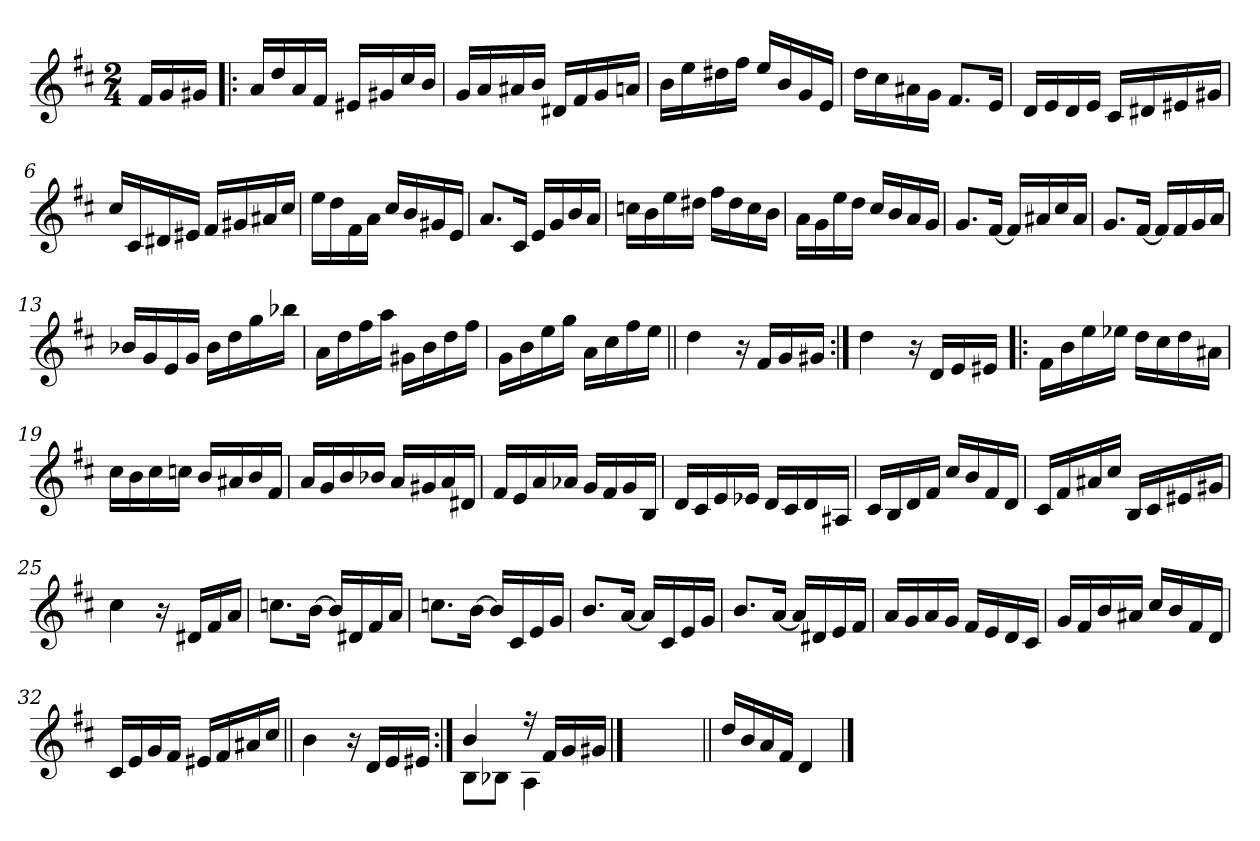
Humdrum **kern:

**kern
*part1
*staff1
*clefG2
*k[f#c#]
*D:
*M2/4
=
16f#/LL
16g/
16g#X/JJ
=1!|:
16a/LL
16dd/
16a/
16f#/JJ
16e#X/LL
16g#X/
16cc#/
16b/JJ
=2
16g/LL
16a/
16a#X/
16b/JJ
16d#X/LL
16f#/
16g/
16an/JJ
=3
16b\LL
16ee\
16dd#X\
16ff#\JJ
16ee/LL
16b/
16g/
16e/JJ
=4
16dd\LL
16cc#\
16a#X\
16g\JJ
8.f#/L
16e/Jk
!!LO:LB:g=z
=5
16d/LL
16e/
16d/
16e/JJ
16c#/LL
16d#X/
16e#X/
16g#X/JJ
=6
16cc#/LL
16c#/
16d#X/
16e#X/JJ
16f#/LL
16g#X/
16a#X/
16cc#/JJ
=7
16ee\LL
16dd\
16f#\
16a\JJ
16cc#/LL
16b/
16g#X/
16e/JJ
=8
8.a/L
16c#/Jk
16e/LL
16g/
16b/
16a/JJ
!!LO:LB:g=z
=9
16ccn\LL
16b\
16ee\
16dd#X\JJ
16ff#\LL
16dd#\
16cc\
16b\JJ
=10
16a\LL
16g\
16ee\
16dd\JJ
16cc#/LL
16b/
16a/
16g/JJ
=11
8.g/L
[16f#/Jk
16f#/LL]
16a#X/
16cc#/
16a#/JJ
=12
8.g/L
[16f#/Jk
16f#/LL]
16f#/
16g/
16a/JJ
!!LO:LB:g=z
=13
16b-X/LL
16g/
16e/
16g/JJ
16b-\LL
16dd\
16gg\
16bb-X\JJ
=14
16a\LL
16dd\
16ff#\
16aa\JJ
16g#X\LL
16b\
16dd\
16ff#\JJ
=15
16g\LL
16b\
16ee\
16gg\JJ
16a\LL
16cc#\
16ff#\
16ee\JJ
=16||
4dd\
16r
16f#/LL
16g/
16g#X/JJ
!!LO:LB:g=z
=17:|!
4dd\
16r
16d/LL
16e/
16e#X/JJ
=18!|:
16f#\LL
16b\
16ee\
16ee-X\JJ
16dd\LL
16cc#\
16dd\
16a#X\JJ
=19
16cc#\LL
16b\
16cc#\
16ccn\JJ
16b/LL
16a#X/
16b/
16f#/JJ
=20
16a/LL
16g/
16b/
16b-X/JJ
16a/LL
16g#X/
16a/
16d#X/JJ
!!LO:LB:g=z
=21
16f#/LL
16e/
16a/
16a-X/JJ
16g/LL
16f#/
16g/
16B/JJ
=22
16d/LL
16c#/
16e/
16e-X/JJ
16d/LL
16c#/
16d/
16A#X/JJ
=23
16c#/LL
16B/
16d/
16f#/JJ
16cc#/LL
16b/
16f#/
16d/JJ
=24
16c#/LL
16f#/
16a#X/
16cc#/JJ
16B/LL
16c#/
16e#X/
16g#X/JJ
!!LO:LB:g=z
=25
4cc#\
16r
16d#X/LL
16f#/
16a/JJ
=26
8.ccn\L
[16b\Jk
16b/LL]
16d#X/
16f#/
16a/JJ
=27
8.ccn\L
[16b\Jk
16b/LL]
16c#/
16e/
16g/JJ
=28
8.b/L
[16a/Jk
16a/LL]
16c#/
16e/
16g/JJ
!!LO:LB:g=z
=29
8.b/L
[16a/Jk
16a/LL]
16d#X/
16e/
16f#/JJ
=30
16a/LL
16g/
16a/
16g/JJ
16f#/LL
16e/
16d/
16c#/JJ
=31
16g/LL
16f#/
16b/
16a#X/JJ
16cc#/LL
16b/
16f#/
16d/JJ
=32
16c#/LL
16e/
16g/
16f#/JJ
16e#X/LL
16f#/
16a#X/
16cc#/JJ
!!LO:LB:g=z
=33||
4b\
16r
16d/LL
16e/
16e#X/JJ
=34:|!
*^
4b/	8B\L
.	8B-X\J
16r	4A\
16f#/LL	.
16g/	.
16g#X/JJ	.
*v	*v
==35
*stria0
2ryy
=36||
*stria5
16dd/LL
16b/
16a/
16f#/JJ
4d/
==
*-
